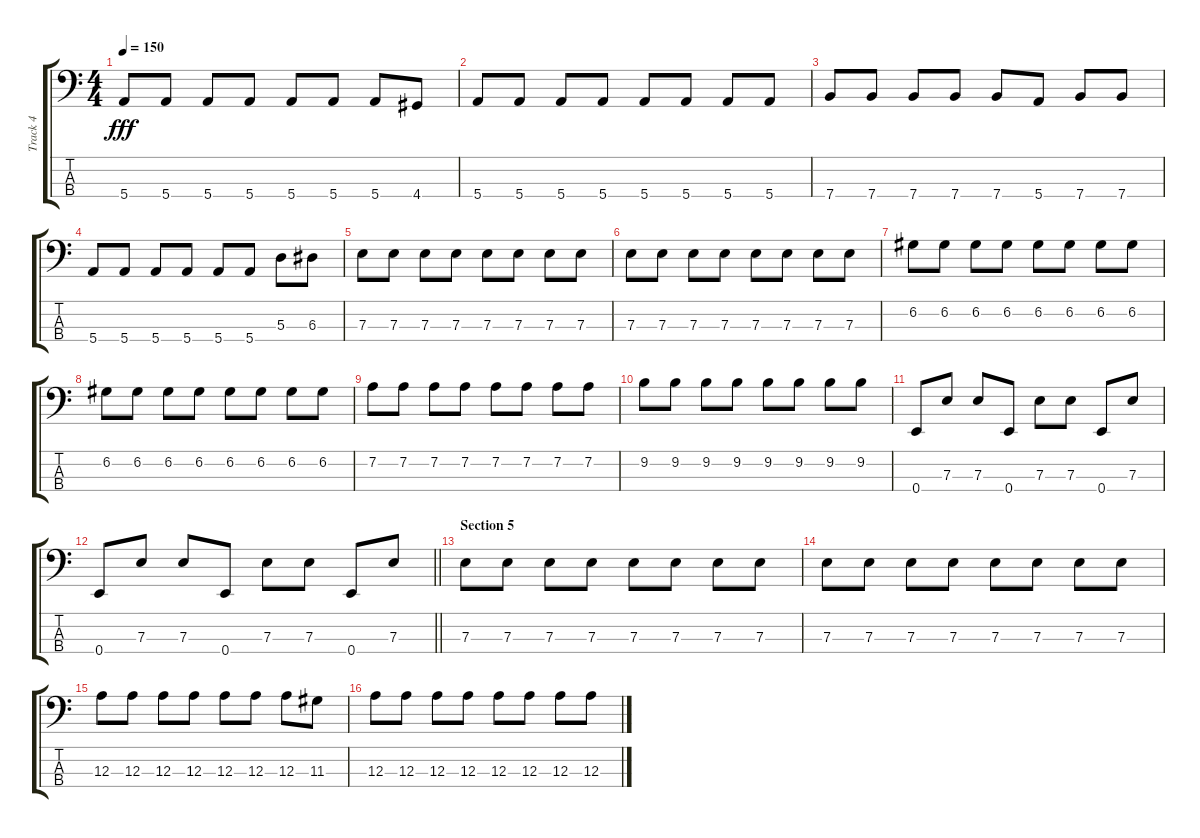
\track ("Track 4" "Track 4") {instrument electricbassfinger}
\staff {score tabs}
\tuning (G2 D2 A1 E1) {hide}
\ts (4 4)
\tempo 150
\clef f4
\ks c
5.4.8{dy fff} 5.4.8 5.4.8 5.4.8 5.4.8 5.4.8 5.4.8 4.4.8 |
5.4.8 5.4.8 5.4.8 5.4.8 5.4.8 5.4.8 5.4.8 5.4.8 |
7.4.8 7.4.8 7.4.8 7.4.8 7.4.8 5.4.8 7.4.8 7.4.8 |
5.4.8 5.4.8 5.4.8 5.4.8 5.4.8 5.4.8 5.3.8 6.3.8 |
7.3.8 7.3.8 7.3.8 7.3.8 7.3.8 7.3.8 7.3.8 7.3.8 |
7.3.8 7.3.8 7.3.8 7.3.8 7.3.8 7.3.8 7.3.8 7.3.8 |
6.2.8 6.2.8 6.2.8 6.2.8 6.2.8 6.2.8 6.2.8 6.2.8 |
6.2.8 6.2.8 6.2.8 6.2.8 6.2.8 6.2.8 6.2.8 6.2.8 |
7.2.8 7.2.8 7.2.8 7.2.8 7.2.8 7.2.8 7.2.8 7.2.8 |
9.2.8 9.2.8 9.2.8 9.2.8 9.2.8 9.2.8 9.2.8 9.2.8 |
0.4.8 7.3.8 7.3.8 0.4.8 7.3.8 7.3.8 0.4.8 7.3.8 |
\barLineRight lightlight
0.4.8 7.3.8 7.3.8 0.4.8 7.3.8 7.3.8 0.4.8 7.3.8 |
\section ("" "Section 5")
7.3.8 7.3.8 7.3.8 7.3.8 7.3.8 7.3.8 7.3.8 7.3.8 |
7.3.8 7.3.8 7.3.8 7.3.8 7.3.8 7.3.8 7.3.8 7.3.8 |
12.3.8 12.3.8 12.3.8 12.3.8 12.3.8 12.3.8 12.3.8 11.3.8 |
12.3.8 12.3.8 12.3.8 12.3.8 12.3.8 12.3.8 12.3.8 12.3.8
